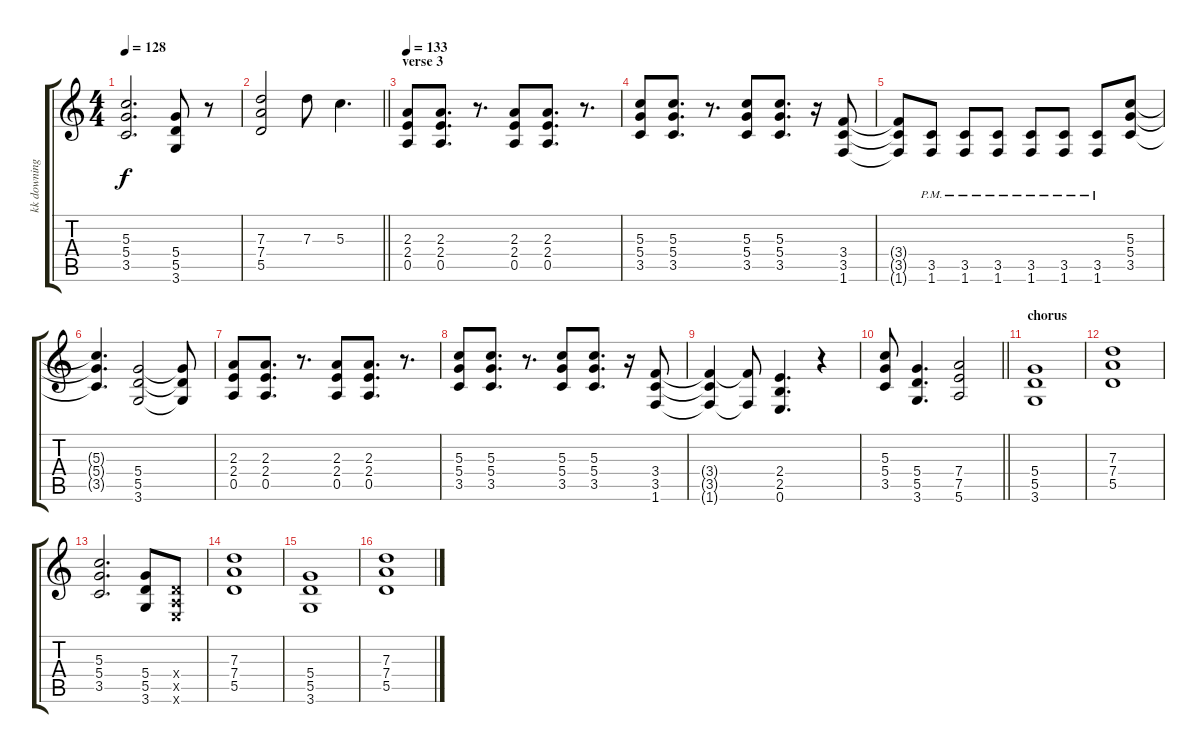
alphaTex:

\track ("kk downing" "kk downing") {instrument distortionguitar}
\staff {score tabs}
\tuning (E4 B3 G3 D3 A2 E2) {hide}
\ts (4 4)
\tempo 128
\clef g2
\ks c
(5.3 5.4 3.5).2{d dy f} (5.4 5.5 3.6).8 r.8 |
\barLineRight lightlight
(7.3 7.4 5.5).2 7.3.8 5.3.4{d} |
\section ("" "verse 3")
\tempo 133
(2.3 2.4 0.5).8 (2.3 2.4 0.5).8{d} r.8{d} (2.3 2.4 0.5).8 (2.3 2.4 0.5).8{d} r.8{d} |
(5.3 5.4 3.5).8 (5.3 5.4 3.5).8{d} r.8{d} (5.3 5.4 3.5).8 (5.3 5.4 3.5).8{d} r.16 (3.4 3.5 1.6).8 |
(3.4{t} 3.5{t} 1.6{t}).8 (3.5{pm} 1.6{pm}).8 (3.5{pm} 1.6{pm}).8 (3.5{pm} 1.6{pm}).8 (3.5{pm} 1.6{pm}).8 (3.5{pm} 1.6{pm}).8 (3.5{pm} 1.6{pm}).8 (5.3 5.4 3.5).8 |
(5.3{t} 5.4{t} 3.5{t}).4{d} (5.4 5.5 3.6).2 (5.4{t} 5.5{t} 3.6{t}).8 |
(2.3 2.4 0.5).8 (2.3 2.4 0.5).8{d} r.8{d} (2.3 2.4 0.5).8 (2.3 2.4 0.5).8{d} r.8{d} |
(5.3 5.4 3.5).8 (5.3 5.4 3.5).8{d} r.8{d} (5.3 5.4 3.5).8 (5.3 5.4 3.5).8{d} r.16 (3.4 3.5 1.6).8 |
(3.4{t} 3.5{t} 1.6{t}).4 (3.4{t} 1.6{t}).8 (2.4 2.5 0.6).4{d} r.4 |
\barLineRight lightlight
(5.3 5.4 3.5).8 (5.4 5.5 3.6).4{d} (7.4 7.5 5.6).2 |
\section ("" "chorus")
(5.4 5.5 3.6).1{instrument distortionguitar} |
(7.3 7.4 5.5).1 |
(5.3 5.4 3.5).2{d} (5.4 5.5 3.6).8 (0.4{x} 0.5{x} 0.6{x}).8 |
(7.3 7.4 5.5).1 |
(5.4 5.5 3.6).1 |
(7.3 7.4 5.5).1
